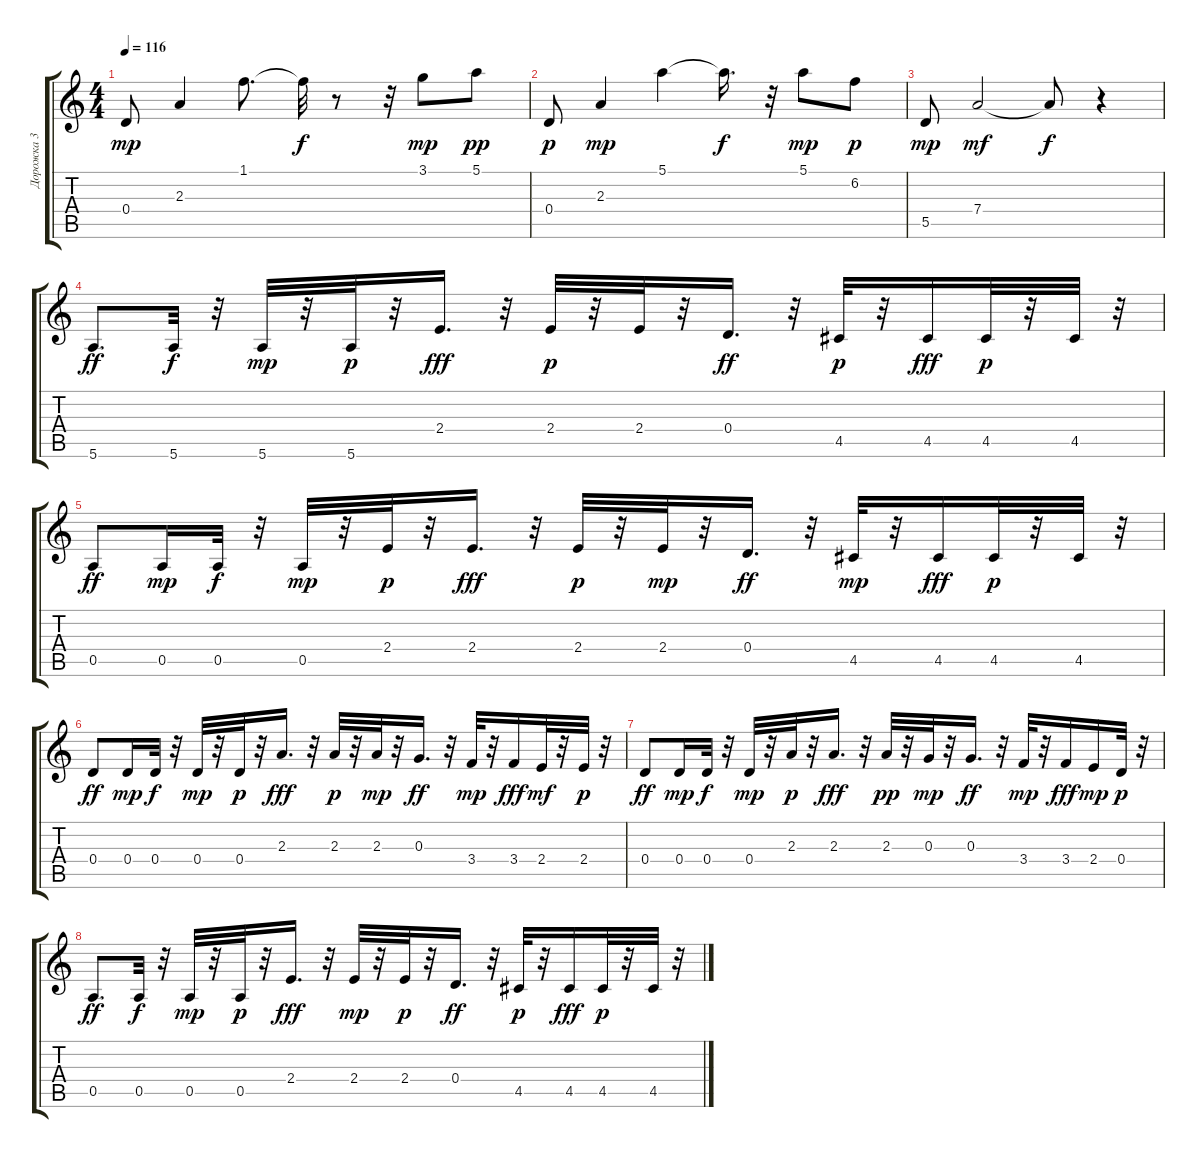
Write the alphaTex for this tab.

\track ("Дорожка 3" "Дорожка 3") {instrument acousticguitarsteel}
\staff {score tabs}
\tuning (E4 B3 G3 D3 A2 E2) {hide}
\ts (4 4)
\tempo 116
\clef g2
\ks c
0.4.8{dy mp} 2.3.4 1.1.8{d} 1.1{t}.32{dy f} r.8 r.32 3.1.8{dy mp} 5.1.8{dy pp} |
0.4.8{dy p} 2.3.4{dy mp} 5.1.4 5.1{t}.16{d dy f} r.32 5.1.8{dy mp} 6.2.8{dy p} |
5.5.8{dy mp} 7.4.2{dy mf} 7.4{t}.8{dy f} r.4 |
5.6.8{d dy ff} 5.6.32{dy f balance 0} r.32 5.6.32{dy mp} r.32 5.6.32{dy p} r.32 2.4.16{d dy fff balance 8} r.32 2.4.32{dy p balance 2} r.32 2.4.32 r.32 0.4.16{d dy ff balance 8} r.32 4.5.32{dy p balance 2} r.32 4.5.16{dy fff balance 8} 4.5.32{dy p balance 6} r.32 4.5.32{balance 0} r.32 |
0.5.8{dy ff balance 8} 0.5.16{dy mp} 0.5.32{dy f balance 0} r.32 0.5.32{dy mp} r.32 2.4.32{dy p} r.32 2.4.16{d dy fff balance 8} r.32 2.4.32{dy p balance 2} r.32 2.4.32{dy mp} r.32 0.4.16{d dy ff balance 8} r.32 4.5.32{dy mp balance 2} r.32 4.5.16{dy fff balance 8} 4.5.32{dy p balance 6} r.32 4.5.32{balance 0} r.32 |
0.4.8{dy ff balance 8} 0.4.16{dy mp} 0.4.32{dy f balance 0} r.32 0.4.32{dy mp} r.32 0.4.32{dy p} r.32 2.3.16{d dy fff balance 8} r.32 2.3.32{dy p balance 2} r.32 2.3.32{dy mp} r.32 0.3.16{d dy ff balance 8} r.32 3.4.32{dy mp balance 2} r.32 3.4.16{dy fff balance 8} 2.4.32{dy mf balance 6} r.32 2.4.32{dy p balance 0} r.32 |
0.4.8{dy ff balance 8} 0.4.16{dy mp} 0.4.32{dy f balance 0} r.32 0.4.32{dy mp} r.32 2.3.32{dy p} r.32 2.3.16{d dy fff balance 8} r.32 2.3.32{dy pp balance 2} r.32 0.3.32{dy mp} r.32 0.3.16{d dy ff balance 8} r.32 3.4.32{dy mp balance 2} r.32 3.4.16{dy fff balance 8} 2.4.16{dy mp balance 6} 0.4.32{dy p balance 0} r.32 |
0.5.8{d dy ff balance 8} 0.5.32{dy f balance 0} r.32 0.5.32{dy mp} r.32 0.5.32{dy p} r.32 2.4.16{d dy fff balance 8} r.32 2.4.32{dy mp balance 2} r.32 2.4.32{dy p} r.32 0.4.16{d dy ff balance 8} r.32 4.5.32{dy p balance 2} r.32 4.5.16{dy fff balance 8} 4.5.32{dy p balance 6} r.32 4.5.32{balance 0} r.32
